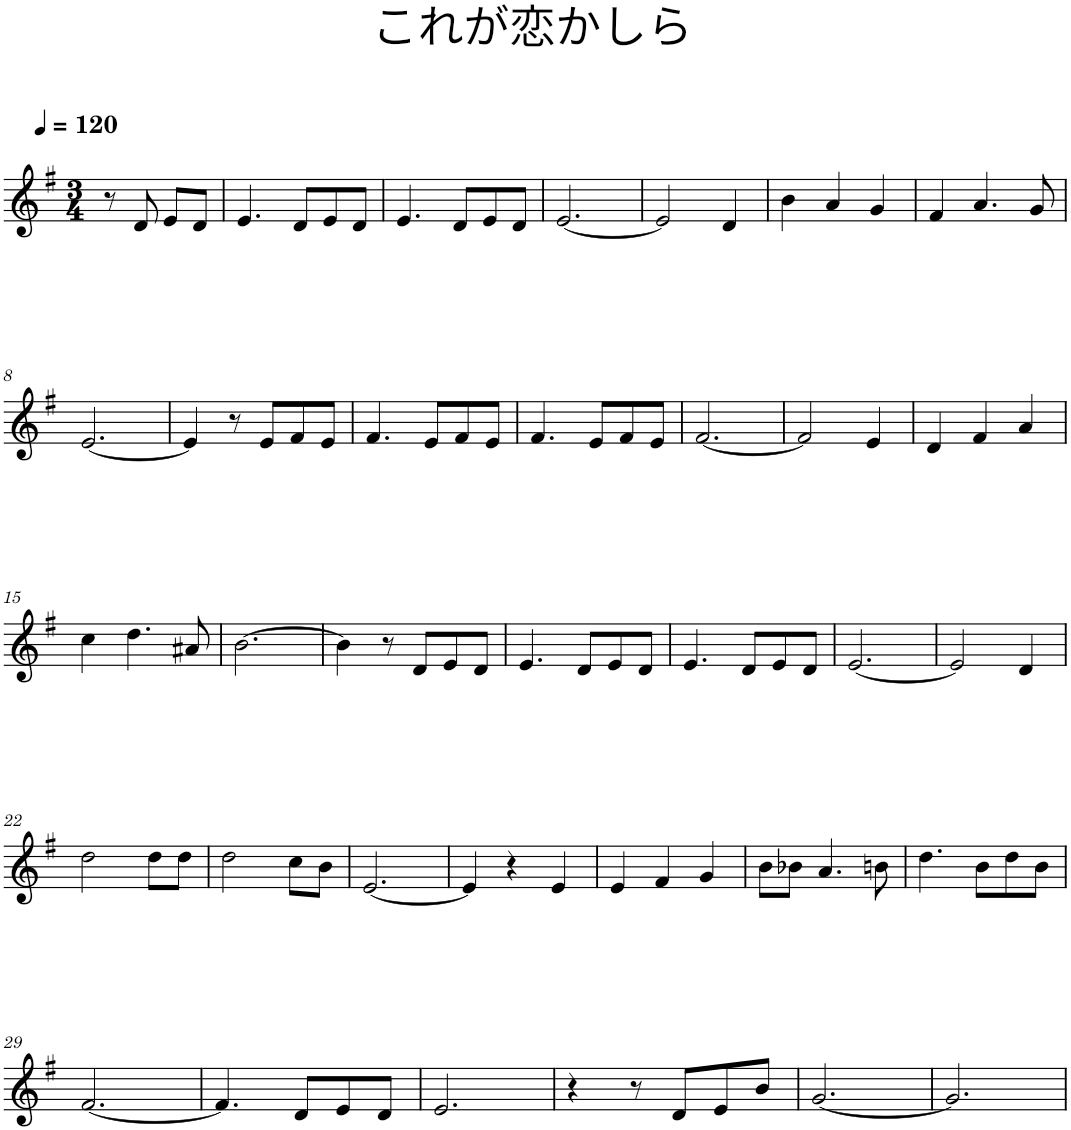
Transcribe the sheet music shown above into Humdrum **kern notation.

**kern
*part1
*staff1
*I"Piano
*I'Pno.
*clefG2
*k[f#]
*G:
*M3/4
*MM120
=1
8r
8d/
8e/L
8d/J
=2
4.e/
8d/L
8e/
8d/J
=3
4.e/
8d/L
8e/
8d/J
=4
[2.e/
=5
2e/]
4d/
=6
4b\
4a/
4g/
=7
4f#/
4.a/
8g/
!!LO:LB:g=z
=8
[2.e/
=9
4e/]
8r
8e/L
8f#/
8e/J
=10
4.f#/
8e/L
8f#/
8e/J
=11
4.f#/
8e/L
8f#/
8e/J
=12
[2.f#/
=13
2f#/]
4e/
=14
4d/
4f#/
4a/
!!LO:LB:g=z
=15
4cc\
4.dd\
8a#X/
=16
[2.b\
=17
4b\]
8r
8d/L
8e/
8d/J
=18
4.e/
8d/L
8e/
8d/J
=19
4.e/
8d/L
8e/
8d/J
=20
[2.e/
=21
2e/]
4d/
!!LO:LB:g=z
=22
2dd\
8dd\L
8dd\J
=23
2dd\
8cc\L
8b\J
=24
[2.e/
=25
4e/]
4r
4e/
=26
4e/
4f#/
4g/
=27
8b\L
8b-X\J
4.a/
8bn\
=28
4.dd\
8b\L
8dd\
8b\J
!!LO:LB:g=z
=29
[2.f#/
=30
4.f#/]
8d/L
8e/
8d/J
=31
2.e/
=32
4r
8r
8d/L
8e/
8b/J
=33
[2.g/
=34
2.g/]
=
*-
